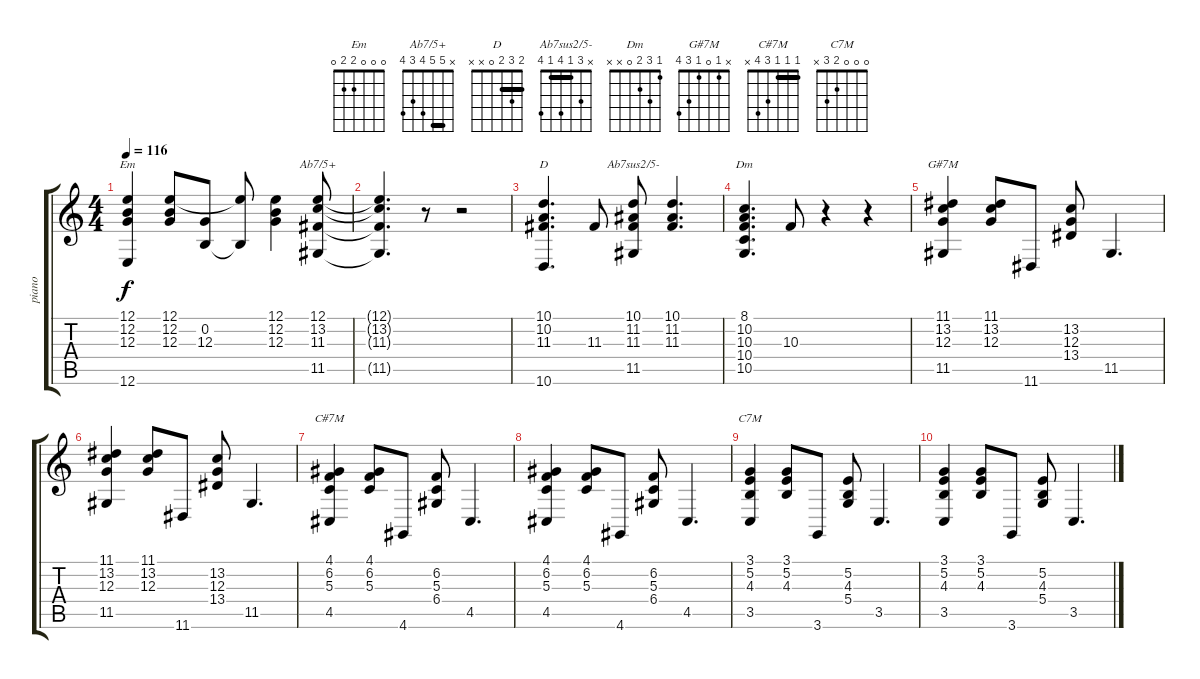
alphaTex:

\track ("piano" "piano") {instrument electricpiano1}
\staff {score tabs}
\tuning (E4 B3 G3 D3 A2 E2) {hide}
\chord ("Em" 0 0 0 2 2 0)
\chord ("Ab7/5+" x 5 5 4 3 4) {barre 5}
\chord ("D" 2 3 2 0 x x) {barre 2}
\chord ("Ab7sus2/5-" x 3 1 4 1 4) {barre 1}
\chord ("Dm" 1 3 2 0 x x)
\chord ("G#7M" x 1 0 1 3 4)
\chord ("C#7M" 1 1 1 3 4 x) {barre 1}
\chord ("C7M" 0 0 0 2 3 x)
\ts (4 4)
\tempo 116
\clef g2
\ks c
(12.1 12.2 12.3 12.6).4{ch "Em" dy f} (12.1 12.2 12.3).8 (0.2 12.3).8 (12.1{t} 0.2{t}).8 (12.1 12.2 12.3).4 (12.1 13.2 11.3 11.5).8{ch "Ab7/5+"} |
(12.1{t} 13.2{t} 11.3{t} 11.5{t}).4{d} r.8 r.2 |
(10.1 10.2 11.3 10.6).4{d ch "D"} 11.3.8 (10.1 11.2 11.3 11.5).8{ch "Ab7sus2/5-"} (10.1 11.2 11.3).4{d} |
(8.1 10.2 10.3 10.4 10.5).4{d ch "Dm"} 10.3.8 r.4 r.4 |
(11.1 13.2 12.3 11.5).4{ch "G#7M"} (11.1 13.2 12.3).8 11.6.8 (13.2 12.3 13.4).8 11.5.4{d} |
(11.1 13.2 12.3 11.5).4 (11.1 13.2 12.3).8 11.6.8 (13.2 12.3 13.4).8 11.5.4{d} |
(4.1 6.2 5.3 4.5).4{ch "C#7M"} (4.1 6.2 5.3).8 4.6.8 (6.2 5.3 6.4).8 4.5.4{d} |
(4.1 6.2 5.3 4.5).4 (4.1 6.2 5.3).8 4.6.8 (6.2 5.3 6.4).8 4.5.4{d} |
(3.1 5.2 4.3 3.5).4{ch "C7M"} (3.1 5.2 4.3).8 3.6.8 (5.2 4.3 5.4).8 3.5.4{d} |
(3.1 5.2 4.3 3.5).4 (3.1 5.2 4.3).8 3.6.8 (5.2 4.3 5.4).8 3.5.4{d}
